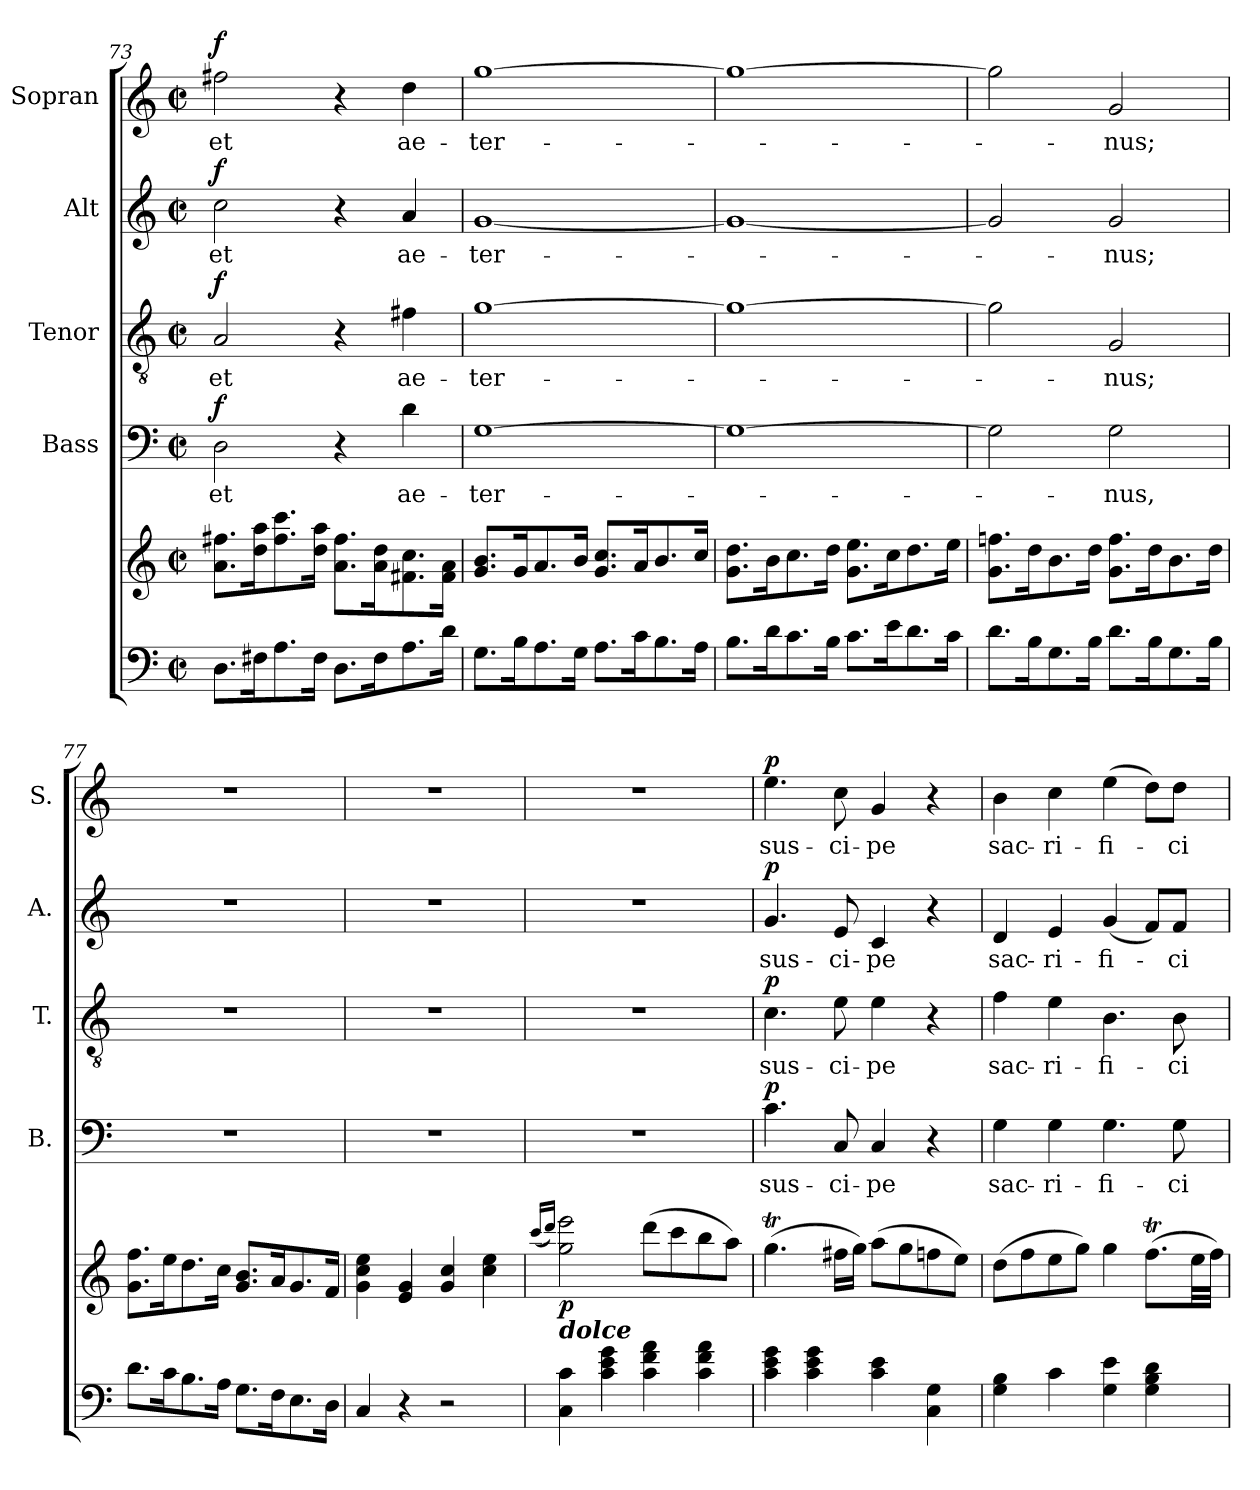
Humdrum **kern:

**kern	**kern	**dynam	**kern	**text	**dynam	**kern	**text	**dynam	**kern	**text	**dynam	**kern	**text	**dynam
*part5	*part5	*part5	*part4	*part4	*part4	*part3	*part3	*part3	*part2	*part2	*part2	*part1	*part1	*part1
*staff6	*staff5	*staff5/6	*staff4	*staff4	*staff4	*staff3	*staff3	*staff3	*staff2	*staff2	*staff2	*staff1	*staff1	*staff1
*	*	*	*I"Bass	*	*	*I"Tenor	*	*	*I"Alt	*	*	*I"Sopran	*	*
*	*	*	*I'B.	*	*	*I'T.	*	*	*I'A.	*	*	*I'S.	*	*
*clefF4	*clefG2	*	*clefF4	*	*	*clefGv2	*	*	*clefG2	*	*	*clefG2	*	*
*k[]	*k[]	*	*k[]	*	*	*k[]	*	*	*k[]	*	*	*k[]	*	*
*C:	*C:	*	*C:	*	*	*C:	*	*	*C:	*	*	*C:	*	*
*M2/2	*M2/2	*	*M2/2	*	*	*M2/2	*	*	*M2/2	*	*	*M2/2	*	*
*met(c|)	*met(c|)	*	*met(c|)	*	*	*met(c|)	*	*	*met(c|)	*	*	*met(c|)	*	*
=73	=73	=73	=73	=73	=73	=73	=73	=73	=73	=73	=73	=73	=73	=73
!	!	!	!	!LO:LY:b	!LO:DY:a	!	!LO:LY:b	!LO:DY:a	!	!LO:LY:b	!LO:DY:a	!	!LO:LY:b	!LO:DY:a
8.D\L	8.a\ 8.ff#X\L	.	2D\	et	f	2A/	et	f	2cc\	et	f	2ff#X\	et	f
16F#X\k	16dd\ 16aa\k	.	.	.	.	.	.	.	.	.	.	.	.	.
8.A\	8.ff#\ 8.ccc\	.	.	.	.	.	.	.	.	.	.	.	.	.
16F#\Jk	16dd\ 16aa\Jk	.	.	.	.	.	.	.	.	.	.	.	.	.
8.D\L	8.a\ 8.ff#\L	.	4r	.	.	4r	.	.	4r	.	.	4r	.	.
16F#\k	16a\ 16dd\k	.	.	.	.	.	.	.	.	.	.	.	.	.
!	!	!	!	!LO:LY:b	!	!	!LO:LY:b	!	!	!LO:LY:b	!	!	!LO:LY:b	!
8.A\	8.f#X\ 8.cc\	.	4d\	ae-	.	4f#X\	ae-	.	4a/	ae-	.	4dd\	ae-	.
16d\Jk	16f#\ 16a\Jk	.	.	.	.	.	.	.	.	.	.	.	.	.
!!LO:PB:g=z
=74	=74	=74	=74	=74	=74	=74	=74	=74	=74	=74	=74	=74	=74	=74
!	!	!	!	!LO:LY:b	!	!	!LO:LY:b	!	!	!LO:LY:b	!	!	!LO:LY:b	!
8.G\L	8.g/ 8.b/L	.	[1G	-ter-	.	[1g	-ter-	.	[1g	-ter-	.	[1gg	-ter-	.
16B\k	16g/k	.	.	.	.	.	.	.	.	.	.	.	.	.
8.A\	8.a/	.	.	.	.	.	.	.	.	.	.	.	.	.
16G\Jk	16b/Jk	.	.	.	.	.	.	.	.	.	.	.	.	.
8.A\L	8.g/ 8.cc/L	.	.	.	.	.	.	.	.	.	.	.	.	.
16c\k	16a/k	.	.	.	.	.	.	.	.	.	.	.	.	.
8.B\	8.b/	.	.	.	.	.	.	.	.	.	.	.	.	.
16A\Jk	16cc/Jk	.	.	.	.	.	.	.	.	.	.	.	.	.
=75	=75	=75	=75	=75	=75	=75	=75	=75	=75	=75	=75	=75	=75	=75
8.B\L	8.g\ 8.dd\L	.	1G_	.	.	1g_	.	.	1g_	.	.	1gg_	.	.
16d\k	16b\k	.	.	.	.	.	.	.	.	.	.	.	.	.
8.c\	8.cc\	.	.	.	.	.	.	.	.	.	.	.	.	.
16B\Jk	16dd\Jk	.	.	.	.	.	.	.	.	.	.	.	.	.
8.c\L	8.g\ 8.ee\L	.	.	.	.	.	.	.	.	.	.	.	.	.
16e\k	16cc\k	.	.	.	.	.	.	.	.	.	.	.	.	.
8.d\	8.dd\	.	.	.	.	.	.	.	.	.	.	.	.	.
16c\Jk	16ee\Jk	.	.	.	.	.	.	.	.	.	.	.	.	.
=76	=76	=76	=76	=76	=76	=76	=76	=76	=76	=76	=76	=76	=76	=76
8.d\L	8.g\ 8.ffn\L	.	2G\]	.	.	2g\]	.	.	2g/]	.	.	2gg\]	.	.
16B\k	16dd\k	.	.	.	.	.	.	.	.	.	.	.	.	.
8.G\	8.b\	.	.	.	.	.	.	.	.	.	.	.	.	.
16B\Jk	16dd\Jk	.	.	.	.	.	.	.	.	.	.	.	.	.
!	!	!	!	!LO:LY:b	!	!	!LO:LY:b	!	!	!LO:LY:b	!	!	!LO:LY:b	!
8.d\L	8.g\ 8.ff\L	.	2G\	-nus,	.	2G/	-nus;	.	2g/	-nus;	.	2g/	-nus;	.
16B\k	16dd\k	.	.	.	.	.	.	.	.	.	.	.	.	.
8.G\	8.b\	.	.	.	.	.	.	.	.	.	.	.	.	.
16B\Jk	16dd\Jk	.	.	.	.	.	.	.	.	.	.	.	.	.
=77	=77	=77	=77	=77	=77	=77	=77	=77	=77	=77	=77	=77	=77	=77
8.d\L	8.g\ 8.ff\L	.	1r	.	.	1r	.	.	1r	.	.	1r	.	.
16c\k	16ee\k	.	.	.	.	.	.	.	.	.	.	.	.	.
8.B\	8.dd\	.	.	.	.	.	.	.	.	.	.	.	.	.
16A\Jk	16cc\Jk	.	.	.	.	.	.	.	.	.	.	.	.	.
8.G\L	8.g/ 8.b/L	.	.	.	.	.	.	.	.	.	.	.	.	.
16F\k	16a/k	.	.	.	.	.	.	.	.	.	.	.	.	.
8.E\	8.g/	.	.	.	.	.	.	.	.	.	.	.	.	.
16D\Jk	16f/Jk	.	.	.	.	.	.	.	.	.	.	.	.	.
!!LO:LB:g=z
=78	=78	=78	=78	=78	=78	=78	=78	=78	=78	=78	=78	=78	=78	=78
4C/	4g\ 4cc\ 4ee\	.	1r	.	.	1r	.	.	1r	.	.	1r	.	.
4r	4e/ 4g/	.	.	.	.	.	.	.	.	.	.	.	.	.
2r	4g/ 4cc/	.	.	.	.	.	.	.	.	.	.	.	.	.
.	4cc\ 4ee\	.	.	.	.	.	.	.	.	.	.	.	.	.
=79	=79	=79	=79	=79	=79	=79	=79	=79	=79	=79	=79	=79	=79	=79
.	(<16qccc/LL	.	.	.	.	.	.	.	.	.	.	.	.	.
.	16qddd/JJ)	.	.	.	.	.	.	.	.	.	.	.	.	.
!	!LO:TX:b:Bi:t=dolce	!	!	!	!	!	!	!	!	!	!	!	!	!
!	!	!LO:DY:b	!	!	!	!	!	!	!	!	!	!	!	!
4C\ 4c\	2gg\ 2eee\	p	1r	.	.	1r	.	.	1r	.	.	1r	.	.
4c\ 4e\ 4g\	.	.	.	.	.	.	.	.	.	.	.	.	.	.
4c\ 4f\ 4a\	(>8ddd\L	.	.	.	.	.	.	.	.	.	.	.	.	.
.	8ccc\	.	.	.	.	.	.	.	.	.	.	.	.	.
4c\ 4f\ 4a\	8bb\	.	.	.	.	.	.	.	.	.	.	.	.	.
.	8aa\J)	.	.	.	.	.	.	.	.	.	.	.	.	.
=80	=80	=80	=80	=80	=80	=80	=80	=80	=80	=80	=80	=80	=80	=80
!	!	!	!	!LO:LY:b	!LO:DY:a	!	!LO:LY:b	!LO:DY:a	!	!LO:LY:b	!LO:DY:a	!	!LO:LY:b	!LO:DY:a
4c\ 4e\ 4g\	(>4.ggT\	.	4.c\	sus-	p	4.c\	sus-	p	4.g/	sus-	p	4.ee\	sus-	p
4c\ 4e\ 4g\	.	.	.	.	.	.	.	.	.	.	.	.	.	.
!	!	!	!	!LO:LY:b	!	!	!LO:LY:b	!	!	!LO:LY:b	!	!	!LO:LY:b	!
.	16ff#X\LL	.	8C/	-ci-	.	8e\	-ci-	.	8e/	-ci-	.	8cc\	-ci-	.
.	16gg\JJ)	.	.	.	.	.	.	.	.	.	.	.	.	.
!	!	!	!	!LO:LY:b	!	!	!LO:LY:b	!	!	!LO:LY:b	!	!	!LO:LY:b	!
4c\ 4e\	(>8aa\L	.	4C/	-pe	.	4e\	-pe	.	4c/	-pe	.	4g/	-pe	.
.	8gg\	.	.	.	.	.	.	.	.	.	.	.	.	.
4C\ 4G\	8ffn\	.	4r	.	.	4r	.	.	4r	.	.	4r	.	.
.	8ee\J)	.	.	.	.	.	.	.	.	.	.	.	.	.
=81	=81	=81	=81	=81	=81	=81	=81	=81	=81	=81	=81	=81	=81	=81
!	!	!	!	!LO:LY:b	!	!	!LO:LY:b	!	!	!LO:LY:b	!	!	!LO:LY:b	!
4G\ 4B\	(>8dd\L	.	4G\	sac-	.	4f\	sac-	.	4d/	sac-	.	4b\	sac-	.
.	8ff\	.	.	.	.	.	.	.	.	.	.	.	.	.
!	!	!	!	!LO:LY:b	!	!	!LO:LY:b	!	!	!LO:LY:b	!	!	!LO:LY:b	!
4c\	8ee\	.	4G\	-ri-	.	4e\	-ri-	.	4e/	-ri-	.	4cc\	-ri-	.
.	8gg\J)	.	.	.	.	.	.	.	.	.	.	.	.	.
!	!	!	!	!LO:LY:b	!	!	!LO:LY:b	!	!	!LO:LY:b	!	!	!LO:LY:b	!
4G\ 4e\	4gg\	.	4.G\	-fi-	.	4.B\	-fi-	.	(<4g/	-fi-	.	(>4ee\	-fi-	.
4G\ 4B\ 4d\	(>8.ffT\L	.	.	.	.	.	.	.	8f/L)	.	.	8dd\L)	.	.
!	!	!	!	!LO:LY:b	!	!	!LO:LY:b	!	!	!LO:LY:b	!	!	!LO:LY:b	!
.	.	.	8G\	-ci-	.	8B\	-ci-	.	8f/J	-ci-	.	8dd\J	-ci-	.
.	32ee\LL	.	.	.	.	.	.	.	.	.	.	.	.	.
.	32ff\JJJ)	.	.	.	.	.	.	.	.	.	.	.	.	.
=	=	=	=	=	=	=	=	=	=	=	=	=	=	=
*-	*-	*-	*-	*-	*-	*-	*-	*-	*-	*-	*-	*-	*-	*-
